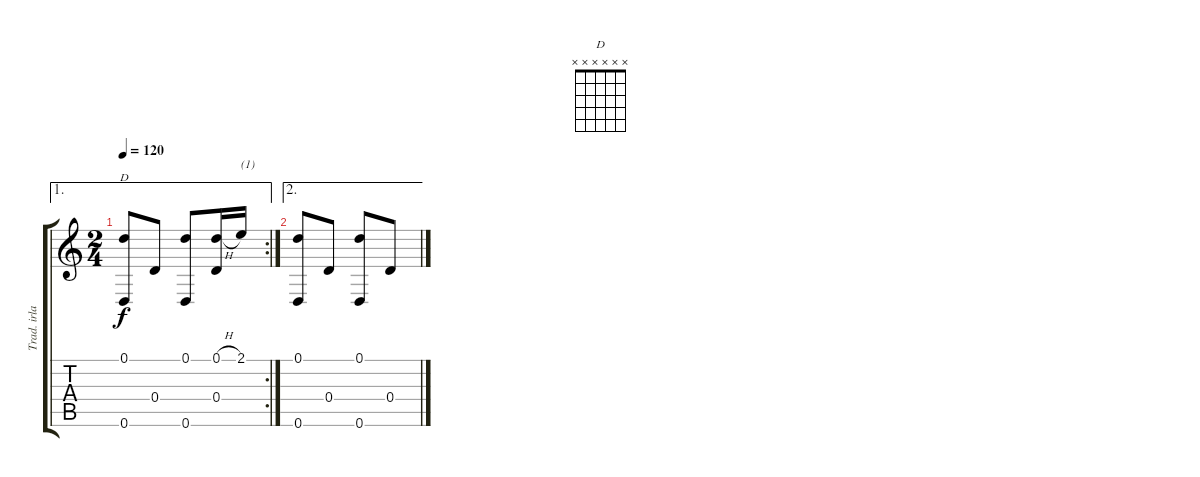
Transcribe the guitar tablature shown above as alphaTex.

\track ("Trad. irlandais arrgt Michel Lelong" "Trad. irla") {instrument acousticguitarnylon}
\staff {score tabs}
\tuning (D4 A3 G3 D3 A2 D2) {hide}
\chord ("D" x x x x x x)
\ae 1
\rc 2
\ts (2 4)
\tempo 120
\clef g2
\ks c
(0.1 0.6).8{ch "D" dy f} 0.4.8 (0.1 0.6).8 (0.1{h} 0.4).16 2.1.16{txt "(1)"} |
\ae 2
(0.1 0.6).8 0.4.8 (0.1 0.6).8 0.4.8
